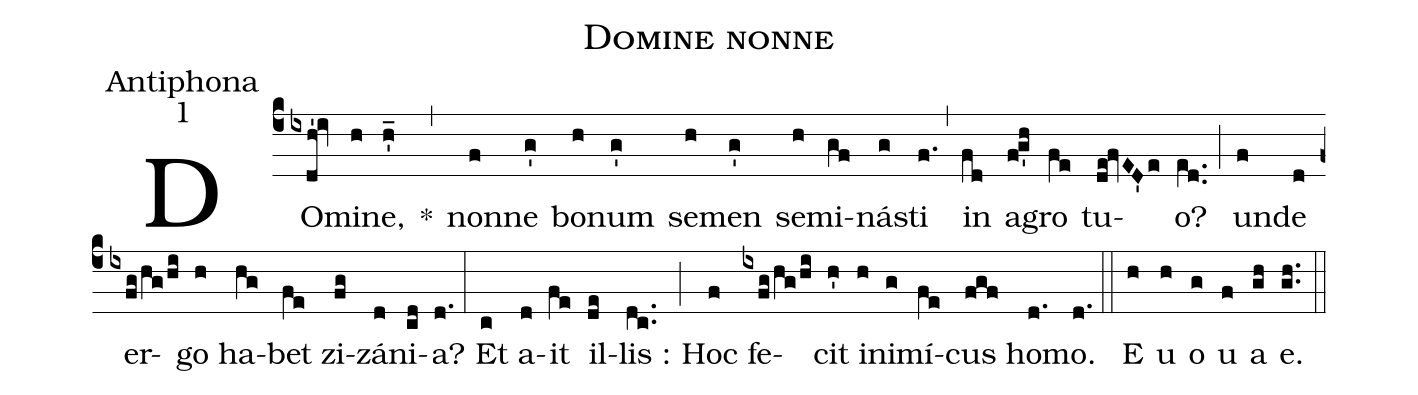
name:Domine nonne;
office-part:Antiphona;
mode:1;
%%
(c4) DO(ixdh'!iv)mi(h)ne,(h'_) *(,) non(f)ne(g') bo(h)num(g') se(h)men(g') se(h)mi(gf)ná(g)sti(f.) (,) in(fd) a(fg'h)gro(fe) tu(de!fvED'e)o?(e[ll:1]d..) (;) un(f)de(d) er(ixfg/hg/hi)go(h) ha(hg)bet(fe) zi(fg)zá(d)ni(cd)a?(d.) (:) Et(c) a(d)it(fe) il(de)lis :(dc..) (;) Hoc(f) fe(ixfg/hg/hi)cit(h') in(h)i(g)mí(fe)cus(fgf) ho(d.)mo.(d.) (::) <eu>E(h) u(h) o(g) u(f) a(gh) e.</eu>(gh..) (::)
